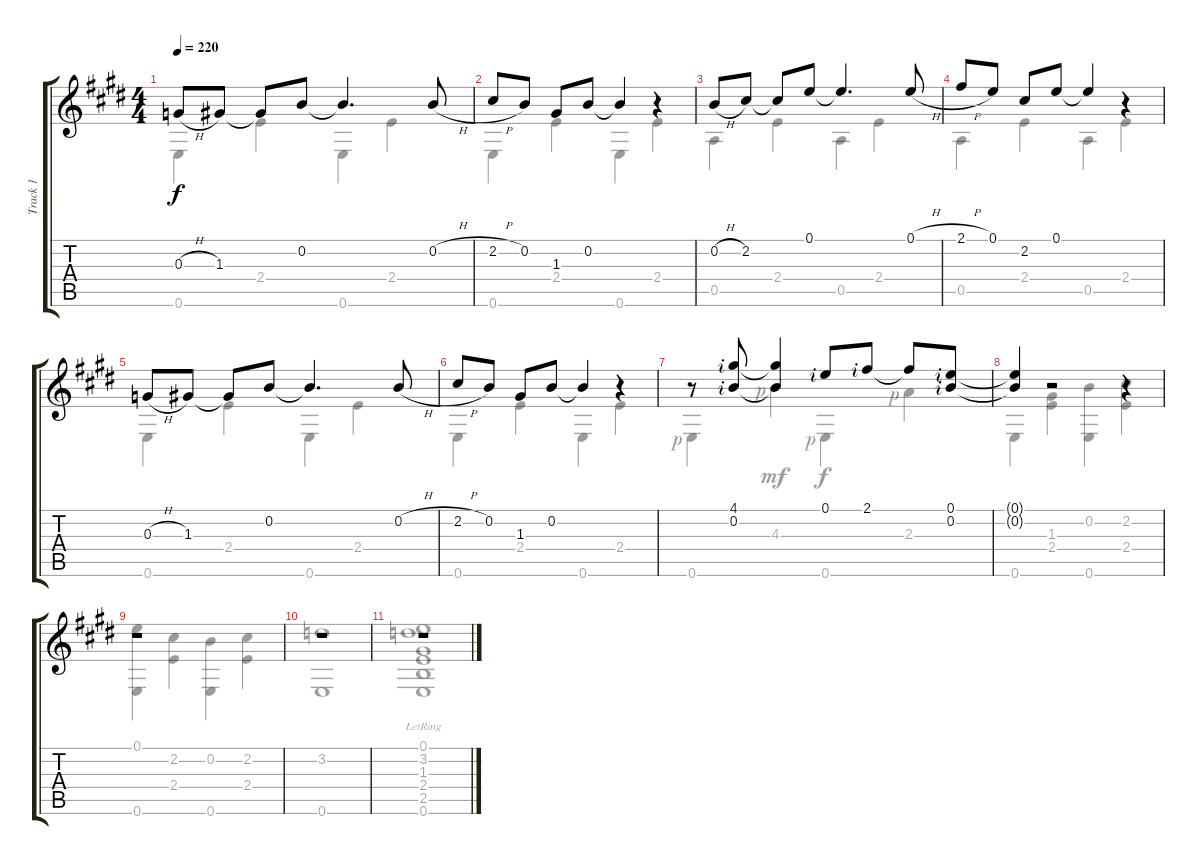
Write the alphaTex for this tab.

\track ("Track 1" "Track 1") {instrument acousticguitarnylon}
\staff {score tabs}
\tuning (E4 B3 G3 D3 A2 E2) {hide}
\voice
\ts (4 4)
\tempo 220
\clef g2
\ks e
0.3{h}.8{dy f} 1.3.8 1.3{t}.8 0.2.8 0.2{t}.4{d} 0.2{h}.8 |
2.2{h}.8 0.2.8 1.3.8 0.2.8 0.2{t}.4 r.4 |
0.2{h}.8 2.2.8 2.2{t}.8 0.1.8 0.1{t}.4{d} 0.1{h}.8 |
2.1{h}.8 0.1.8 2.2.8 0.1.8 0.1{t}.4 r.4 |
0.3{h}.8 1.3.8 1.3{t}.8 0.2.8 0.2{t}.4{d} 0.2{h}.8 |
2.2{h}.8 0.2.8 1.3.8 0.2.8 0.2{t}.4 r.4 |
r.8 (4.1{rf 2} 0.2{rf 2}).8 (4.1{t} 0.2{t}).4 0.1{rf 2}.8 2.1{rf 2}.8 2.1{t}.8 (0.1{rf 2} 0.2{rf 2}).8 |
(0.1{t} 0.2{t}).4 r.2 r.4 |
r.1 |
r.1 |
r.1
\voice
\clef g2
\ottava regular
\simile none
\ks e
0.6.4{dy f} 2.4.4 0.6.4 2.4.4 |
0.6.4 2.4.4 0.6.4 2.4.4 |
0.5.4 2.4.4 0.5.4 2.4.4 |
0.5.4 2.4.4 0.5.4 2.4.4 |
0.6.4 2.4.4 0.6.4 2.4.4 |
0.6.4 2.4.4 0.6.4 2.4.4 |
0.6{rf 1}.4 4.3{rf 1}.4{dy mf} 0.6{rf 1}.4{dy f} 2.3{rf 1}.4 |
0.6.4 (1.3 2.4).4 (0.2 0.6).4 (2.2 2.4).4 |
(0.1 0.6).4 (2.2 2.4).4 (0.2 0.6).4 (2.2 2.4).4 |
(3.2 0.6).1 |
(0.1 3.2 1.3 2.4{lr} 2.5 0.6).1
